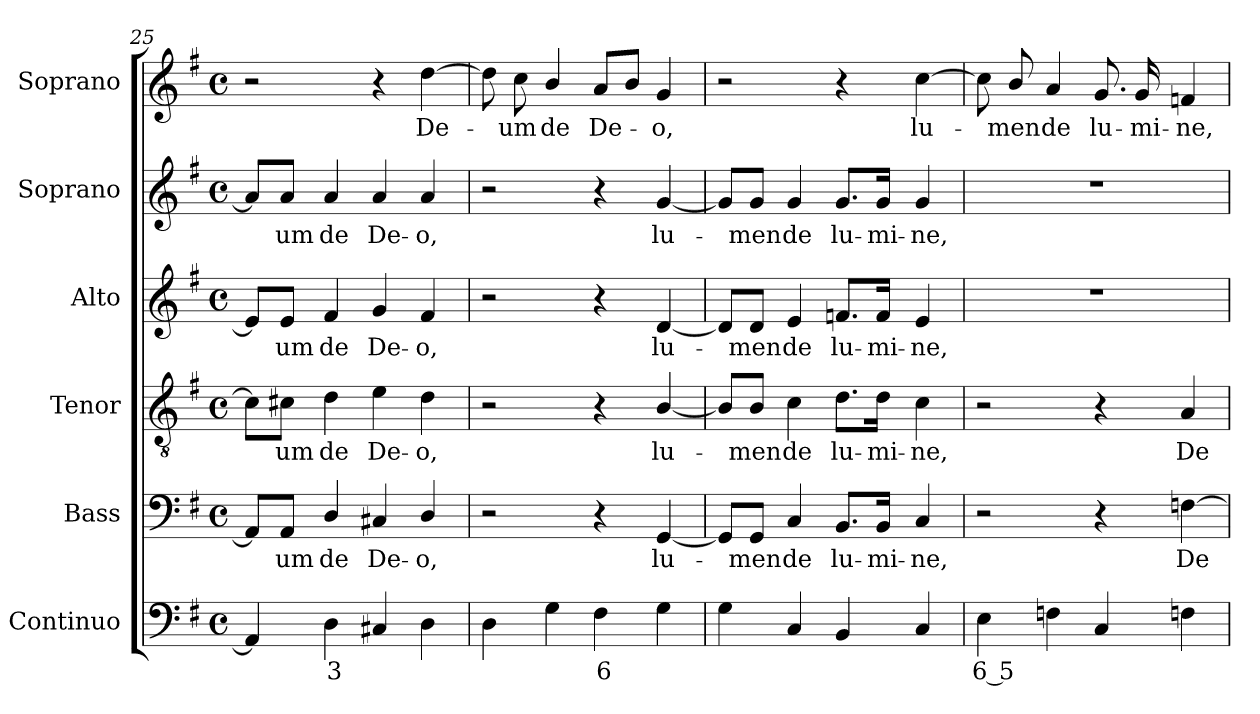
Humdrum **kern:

**kern	**text	**kern	**text	**kern	**text	**kern	**text	**kern	**text	**kern	**text
*part6	*part6	*part5	*part5	*part4	*part4	*part3	*part3	*part2	*part2	*part1	*part1
*staff6	*staff6	*staff5	*staff5	*staff4	*staff4	*staff3	*staff3	*staff2	*staff2	*staff1	*staff1
*I"Continuo	*	*I"Bass	*	*I"Tenor	*	*I"Alto	*	*I"Soprano	*	*I"Soprano	*
*I'Cont.	*	*I'B.	*	*I'T.	*	*I'A.	*	*I'S.	*	*I'S.	*
*clefF4	*	*clefF4	*	*clefGv2	*	*clefG2	*	*clefG2	*	*clefG2	*
*	*	*	*	*ITrd7c12	*	*	*	*	*	*	*
*k[f#]	*	*k[f#]	*	*k[f#]	*	*k[f#]	*	*k[f#]	*	*k[f#]	*
*G:	*	*G:	*	*G:	*	*G:	*	*G:	*	*G:	*
*M4/4	*	*M4/4	*	*M4/4	*	*M4/4	*	*M4/4	*	*M4/4	*
*met(c)	*	*met(c)	*	*met(c)	*	*met(c)	*	*met(c)	*	*met(c)	*
=25	=25	=25	=25	=25	=25	=25	=25	=25	=25	=25	=25
4AAi/]	.	8AAi/L]	.	8C#i\L]	.	8ei/L]	.	8ai/L]	.	2r	.
!	!	!	!LO:LY:b:color=#000000	!	!	!	!	!	!	!	!
!	!	!	!	!	!LO:LY:b:color=#000000	!	!	!	!	!	!
!	!	!	!	!	!	!	!LO:LY:b:color=#000000	!	!	!	!
!	!	!	!	!	!	!	!	!	!LO:LY:b:color=#000000	!	!
.	.	8AAi/J	-um	8C#Xi\J	-um	8ei/J	-um	8ai/J	-um	.	.
!	!LO:LY:b:color=#000000	!	!	!	!	!	!	!	!	!	!
!	!	!	!LO:LY:b:color=#000000	!	!	!	!	!	!	!	!
!	!	!	!	!	!LO:LY:b:color=#000000	!	!	!	!	!	!
!	!	!	!	!	!	!	!LO:LY:b:color=#000000	!	!	!	!
!	!	!	!	!	!	!	!	!	!LO:LY:b:color=#000000	!	!
4Di\	3	4Di/	de	4Di\	de	4f#i/	de	4ai/	de	.	.
!	!	!	!LO:LY:b:color=#000000	!	!	!	!	!	!	!	!
!	!	!	!	!	!LO:LY:b:color=#000000	!	!	!	!	!	!
!	!	!	!	!	!	!	!LO:LY:b:color=#000000	!	!	!	!
!	!	!	!	!	!	!	!	!	!LO:LY:b:color=#000000	!	!
4C#Xi/	.	4C#Xi/	De-	4Ei\	De-	4gi/	De-	4ai/	De-	4r	.
!	!	!	!LO:LY:b:color=#000000	!	!	!	!	!	!	!	!
!	!	!	!	!	!LO:LY:b:color=#000000	!	!	!	!	!	!
!	!	!	!	!	!	!	!LO:LY:b:color=#000000	!	!	!	!
!	!	!	!	!	!	!	!	!	!LO:LY:b:color=#000000	!	!
!	!	!	!	!	!	!	!	!	!	!	!LO:LY:b:color=#000000
4Di\	.	4Di/	-o,	4Di\	-o,	4f#i/	-o,	4ai/	-o,	[4ddi\	De-
=26	=26	=26	=26	=26	=26	=26	=26	=26	=26	=26	=26
4Di\	.	2r	.	2r	.	2r	.	2r	.	8ddi\]	.
!	!	!	!	!	!	!	!	!	!	!	!LO:LY:b:color=#000000
.	.	.	.	.	.	.	.	.	.	8cci\	-um
!	!	!	!	!	!	!	!	!	!	!	!LO:LY:b:color=#000000
4Gi\	.	.	.	.	.	.	.	.	.	4bi/	de
!	!LO:LY:b:color=#000000	!	!	!	!	!	!	!	!	!	!
!	!	!	!	!	!	!	!	!	!	!	!LO:LY:b:color=#000000
4F#i\	6	4r	.	4r	.	4r	.	4r	.	8ai/L	De-
.	.	.	.	.	.	.	.	.	.	8bi/J	.
!	!	!	!LO:LY:b:color=#000000	!	!	!	!	!	!	!	!
!	!	!	!	!	!LO:LY:b:color=#000000	!	!	!	!	!	!
!	!	!	!	!	!	!	!LO:LY:b:color=#000000	!	!	!	!
!	!	!	!	!	!	!	!	!	!LO:LY:b:color=#000000	!	!
!	!	!	!	!	!	!	!	!	!	!	!LO:LY:b:color=#000000
4Gi\	.	[4GGi/	lu-	[4BBi/	lu-	[4di/	lu-	[4gi/	lu-	4gi/	-o,
=27	=27	=27	=27	=27	=27	=27	=27	=27	=27	=27	=27
4Gi\	.	8GGi/L]	.	8BBi/L]	.	8di/L]	.	8gi/L]	.	2r	.
!	!	!	!LO:LY:b:color=#000000	!	!	!	!	!	!	!	!
!	!	!	!	!	!LO:LY:b:color=#000000	!	!	!	!	!	!
!	!	!	!	!	!	!	!LO:LY:b:color=#000000	!	!	!	!
!	!	!	!	!	!	!	!	!	!LO:LY:b:color=#000000	!	!
.	.	8GGi/J	-men	8BBi/J	-men	8di/J	-men	8gi/J	-men	.	.
!	!	!	!LO:LY:b:color=#000000	!	!	!	!	!	!	!	!
!	!	!	!	!	!LO:LY:b:color=#000000	!	!	!	!	!	!
!	!	!	!	!	!	!	!LO:LY:b:color=#000000	!	!	!	!
!	!	!	!	!	!	!	!	!	!LO:LY:b:color=#000000	!	!
4Ci/	.	4Ci/	de	4Ci\	de	4ei/	de	4gi/	de	.	.
!	!	!	!LO:LY:b:color=#000000	!	!	!	!	!	!	!	!
!	!	!	!	!	!LO:LY:b:color=#000000	!	!	!	!	!	!
!	!	!	!	!	!	!	!LO:LY:b:color=#000000	!	!	!	!
!	!	!	!	!	!	!	!	!	!LO:LY:b:color=#000000	!	!
4BBi/	.	8.BBi/L	lu-	8.Di\L	lu-	8.fni/L	lu-	8.gi/L	lu-	4r	.
!	!	!	!LO:LY:b:color=#000000	!	!	!	!	!	!	!	!
!	!	!	!	!	!LO:LY:b:color=#000000	!	!	!	!	!	!
!	!	!	!	!	!	!	!LO:LY:b:color=#000000	!	!	!	!
!	!	!	!	!	!	!	!	!	!LO:LY:b:color=#000000	!	!
.	.	16BBi/Jk	-mi-	16Di\Jk	-mi-	16fi/Jk	-mi-	16gi/Jk	-mi-	.	.
!	!	!	!LO:LY:b:color=#000000	!	!	!	!	!	!	!	!
!	!	!	!	!	!LO:LY:b:color=#000000	!	!	!	!	!	!
!	!	!	!	!	!	!	!LO:LY:b:color=#000000	!	!	!	!
!	!	!	!	!	!	!	!	!	!LO:LY:b:color=#000000	!	!
!	!	!	!	!	!	!	!	!	!	!	!LO:LY:b:color=#000000
4Ci/	.	4Ci/	-ne,	4Ci\	-ne,	4ei/	-ne,	4gi/	-ne,	[4cci\	lu-
=28	=28	=28	=28	=28	=28	=28	=28	=28	=28	=28	=28
!	!LO:LY:b:color=#000000	!	!	!	!	!	!	!	!	!	!
4Ei\	6 5	2r	.	2r	.	1r	.	1r	.	8cci\]	.
!	!	!	!	!	!	!	!	!	!	!	!LO:LY:b:color=#000000
.	.	.	.	.	.	.	.	.	.	8bi/	-men
!	!	!	!	!	!	!	!	!	!	!	!LO:LY:b:color=#000000
4Fni\	.	.	.	.	.	.	.	.	.	4ai/	de
!	!	!	!	!	!	!	!	!	!	!	!LO:LY:b:color=#000000
4Ci/	.	4r	.	4r	.	.	.	.	.	8.gi/	lu-
!	!	!	!	!	!	!	!	!	!	!	!LO:LY:b:color=#000000
.	.	.	.	.	.	.	.	.	.	16gi/	-mi-
!	!	!	!LO:LY:b:color=#000000	!	!	!	!	!	!	!	!
!	!	!	!	!	!LO:LY:b:color=#000000	!	!	!	!	!	!
!	!	!	!	!	!	!	!	!	!	!	!LO:LY:b:color=#000000
4Fni\	.	[4Fni\	De-	4AAi/	De-	.	.	.	.	4fni/	-ne,
=	=	=	=	=	=	=	=	=	=	=	=
*-	*-	*-	*-	*-	*-	*-	*-	*-	*-	*-	*-
